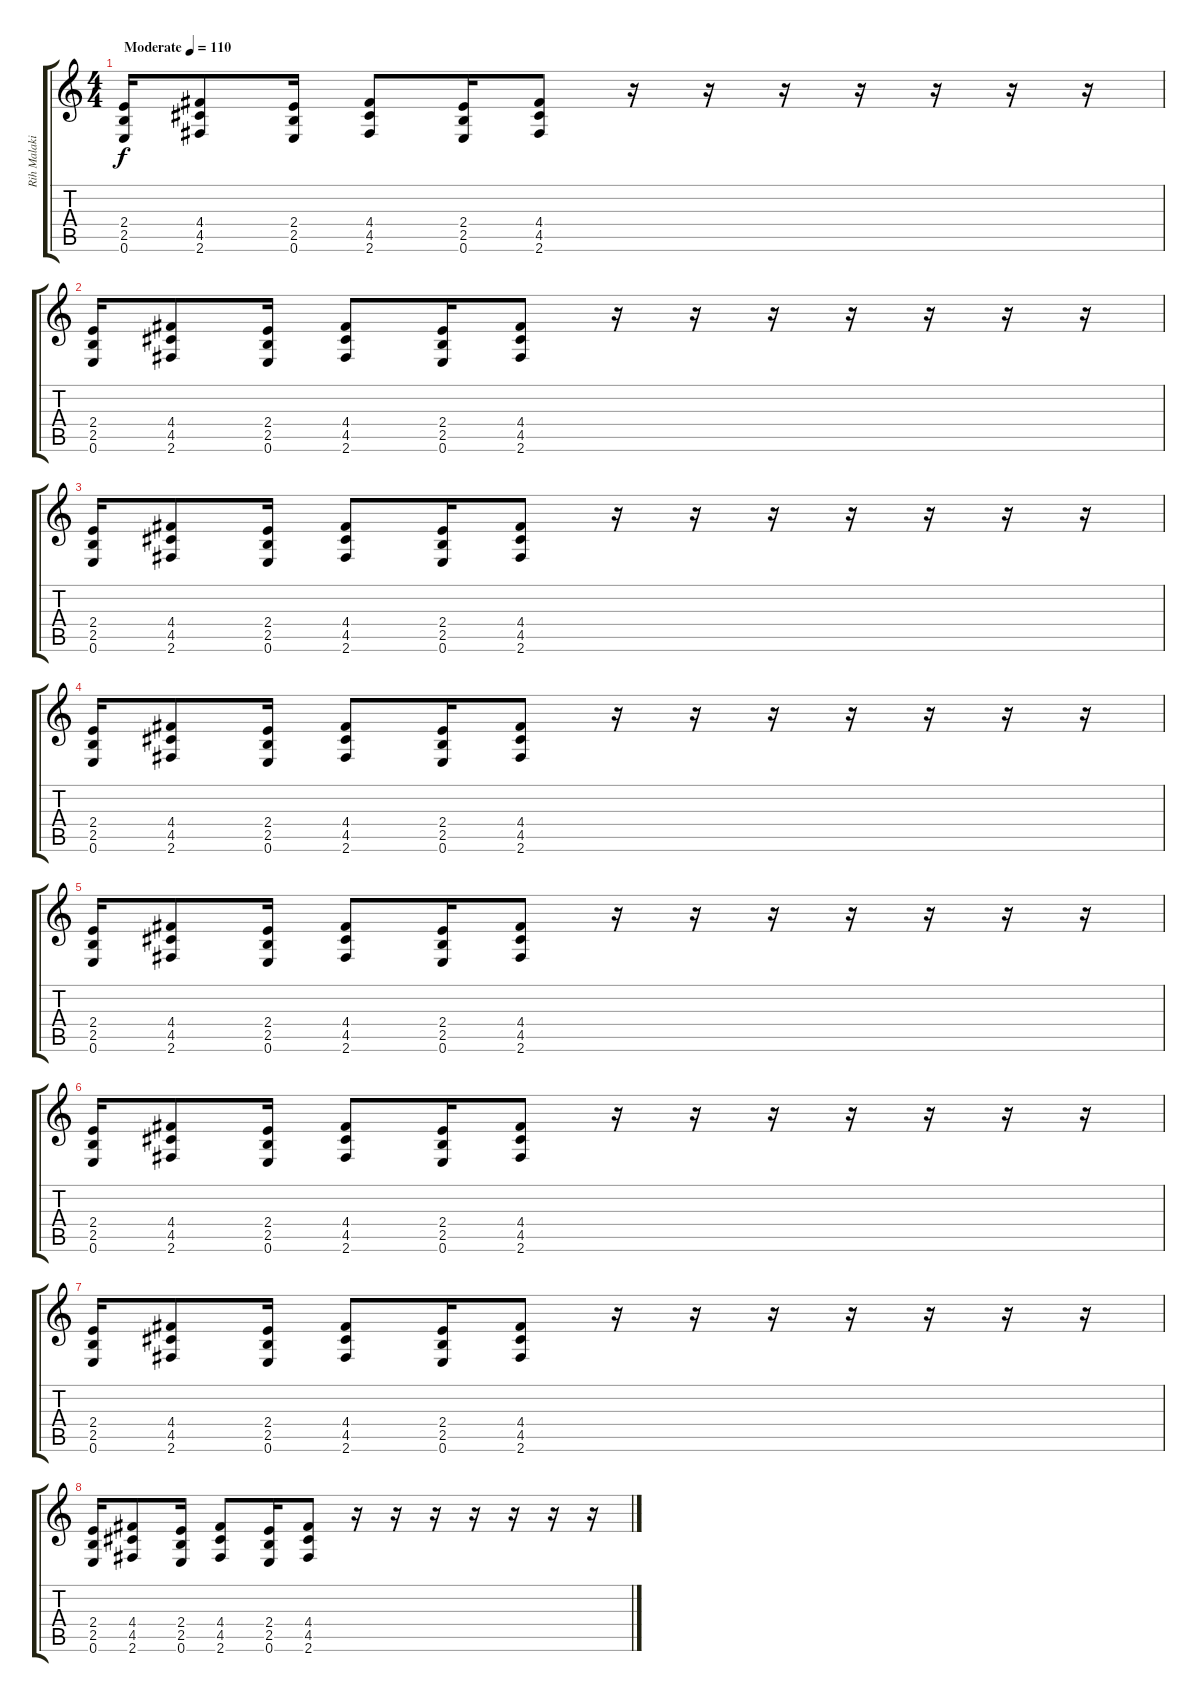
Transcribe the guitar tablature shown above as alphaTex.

\track ("Rih Malakian" "Rih Malaki") {instrument distortionguitar}
\staff {score tabs}
\tuning (E4 B3 G3 D3 A2 E2) {hide}
\ts (4 4)
\tempo (110 "Moderate")
\clef g2
\ks c
(2.4 2.5 0.6).16{dy f instrument distortionguitar} (4.4 4.5 2.6).8 (2.4 2.5 0.6).16 (4.4 4.5 2.6).8 (2.4 2.5 0.6).16 (4.4 4.5 2.6).8 r.16 r.16 r.16 r.16 r.16 r.16 r.16 |
(2.4 2.5 0.6).16 (4.4 4.5 2.6).8 (2.4 2.5 0.6).16 (4.4 4.5 2.6).8 (2.4 2.5 0.6).16 (4.4 4.5 2.6).8 r.16 r.16 r.16 r.16 r.16 r.16 r.16 |
(2.4 2.5 0.6).16 (4.4 4.5 2.6).8 (2.4 2.5 0.6).16 (4.4 4.5 2.6).8 (2.4 2.5 0.6).16 (4.4 4.5 2.6).8 r.16 r.16 r.16 r.16 r.16 r.16 r.16 |
(2.4 2.5 0.6).16 (4.4 4.5 2.6).8 (2.4 2.5 0.6).16 (4.4 4.5 2.6).8 (2.4 2.5 0.6).16 (4.4 4.5 2.6).8 r.16 r.16 r.16 r.16 r.16 r.16 r.16 |
(2.4 2.5 0.6).16 (4.4 4.5 2.6).8 (2.4 2.5 0.6).16 (4.4 4.5 2.6).8 (2.4 2.5 0.6).16 (4.4 4.5 2.6).8 r.16 r.16 r.16 r.16 r.16 r.16 r.16 |
(2.4 2.5 0.6).16 (4.4 4.5 2.6).8 (2.4 2.5 0.6).16 (4.4 4.5 2.6).8 (2.4 2.5 0.6).16 (4.4 4.5 2.6).8 r.16 r.16 r.16 r.16 r.16 r.16 r.16 |
(2.4 2.5 0.6).16 (4.4 4.5 2.6).8 (2.4 2.5 0.6).16 (4.4 4.5 2.6).8 (2.4 2.5 0.6).16 (4.4 4.5 2.6).8 r.16 r.16 r.16 r.16 r.16 r.16 r.16 |
(2.4 2.5 0.6).16 (4.4 4.5 2.6).8 (2.4 2.5 0.6).16 (4.4 4.5 2.6).8 (2.4 2.5 0.6).16 (4.4 4.5 2.6).8 r.16 r.16 r.16 r.16 r.16 r.16 r.16
